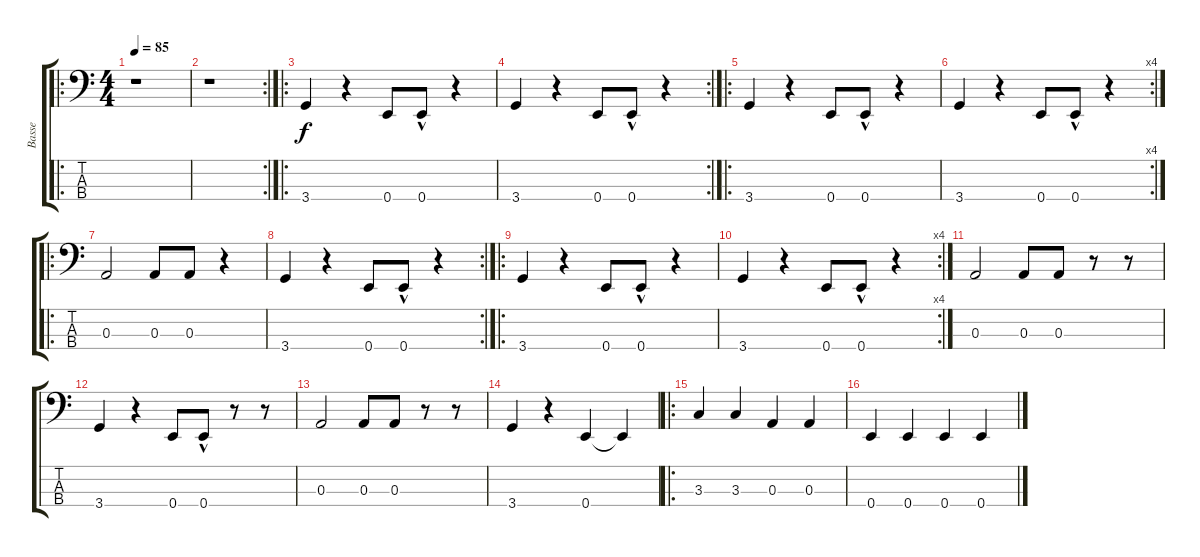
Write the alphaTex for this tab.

\track ("Basse" "Basse") {instrument acousticbass}
\staff {score tabs}
\tuning (G2 D2 A1 E1) {hide}
\ro
\ts (4 4)
\tempo 85
\clef f4
\ks c
r.1{dy f instrument acousticbass} |
\rc 2
r.1 |
\ro
3.4.4 r.4 0.4.8 0.4{hac}.8 r.4 |
\rc 2
3.4.4 r.4 0.4.8 0.4{hac}.8 r.4 |
\ro
3.4.4 r.4 0.4.8 0.4{hac}.8 r.4 |
\rc 4
3.4.4 r.4 0.4.8 0.4{hac}.8 r.4 |
\ro
0.3.2 0.3.8 0.3.8 r.4 |
\rc 2
3.4.4 r.4 0.4.8 0.4{hac}.8 r.4 |
\ro
3.4.4 r.4 0.4.8 0.4{hac}.8 r.4 |
\rc 4
3.4.4 r.4 0.4.8 0.4{hac}.8 r.4 |
0.3.2 0.3.8 0.3.8 r.8 r.8 |
3.4.4 r.4 0.4.8 0.4{hac}.8 r.8 r.8 |
0.3.2 0.3.8 0.3.8 r.8 r.8 |
3.4.4 r.4 0.4.4 0.4{t}.4 |
\ro
3.3.4 3.3.4 0.3.4 0.3.4 |
0.4.4 0.4.4 0.4.4 0.4.4
